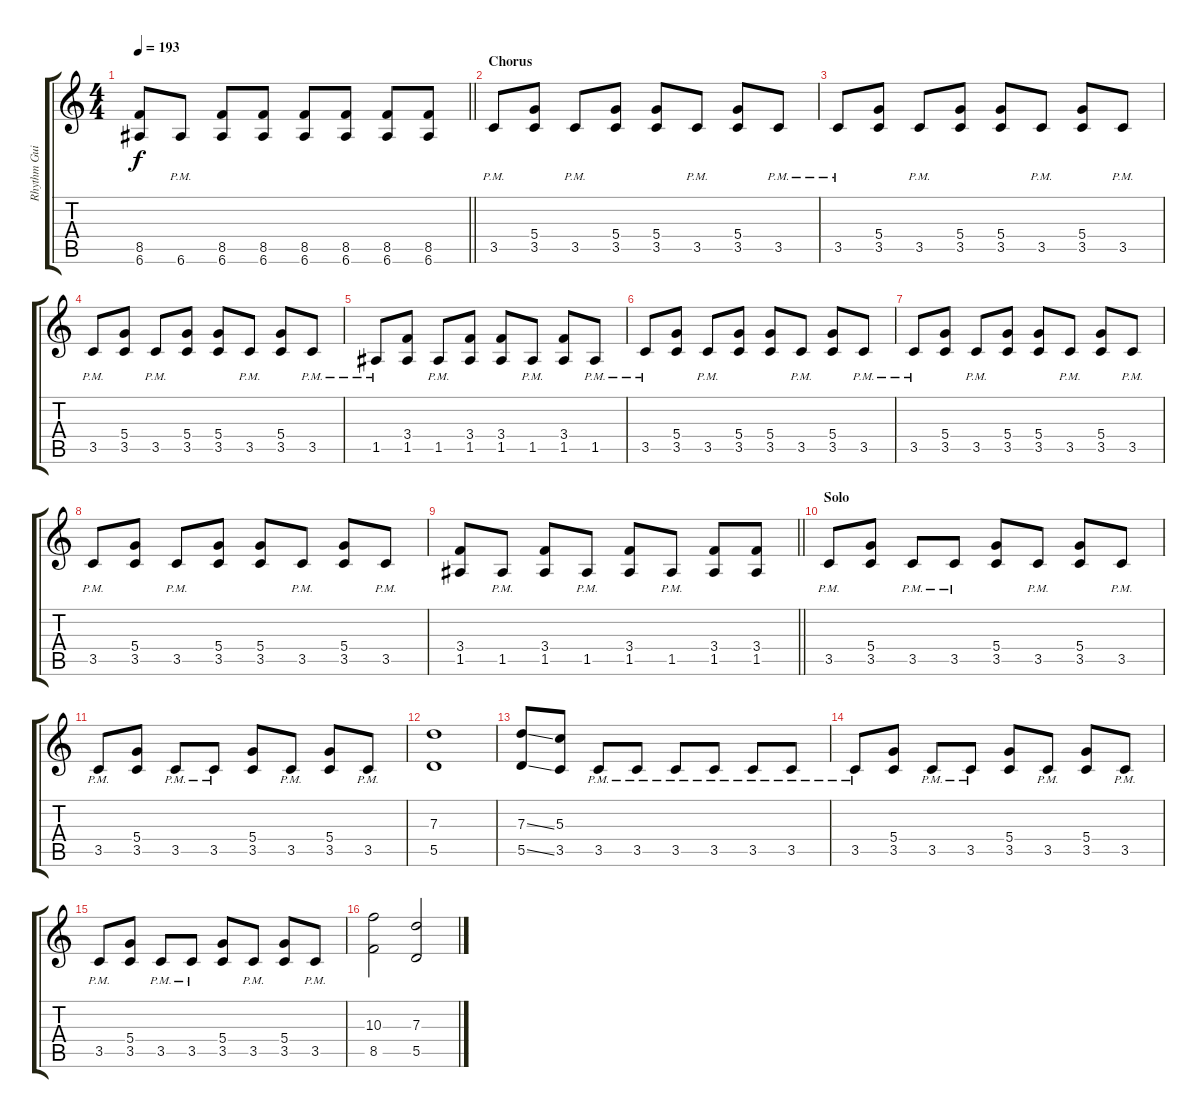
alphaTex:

\track ("Rhythm Guitar II" "Rhythm Gui") {instrument overdrivenguitar}
\staff {score tabs}
\tuning (E4 B3 G3 D3 A2 E2) {hide}
\ts (4 4)
\tempo 193
\clef g2
\barLineRight lightlight
\ks c
(8.5{t} 6.6{t}).8{dy f} 6.6{pm}.8 (8.5 6.6).8 (8.5 6.6).8 (8.5 6.6).8 (8.5 6.6).8 (8.5 6.6).8 (8.5 6.6).8 |
\section ("" "Chorus")
3.5{pm}.8 (5.4 3.5).8 3.5{pm}.8 (5.4 3.5).8 (5.4 3.5).8 3.5{pm}.8 (5.4 3.5).8 3.5{pm}.8 |
3.5{pm}.8 (5.4 3.5).8 3.5{pm}.8 (5.4 3.5).8 (5.4 3.5).8 3.5{pm}.8 (5.4 3.5).8 3.5{pm}.8 |
3.5{pm}.8 (5.4 3.5).8 3.5{pm}.8 (5.4 3.5).8 (5.4 3.5).8 3.5{pm}.8 (5.4 3.5).8 3.5{pm}.8 |
1.5{pm}.8 (3.4 1.5).8 1.5{pm}.8 (3.4 1.5).8 (3.4 1.5).8 1.5{pm}.8 (3.4 1.5).8 1.5{pm}.8 |
3.5{pm}.8 (5.4 3.5).8 3.5{pm}.8 (5.4 3.5).8 (5.4 3.5).8 3.5{pm}.8 (5.4 3.5).8 3.5{pm}.8 |
3.5{pm}.8 (5.4 3.5).8 3.5{pm}.8 (5.4 3.5).8 (5.4 3.5).8 3.5{pm}.8 (5.4 3.5).8 3.5{pm}.8 |
3.5{pm}.8 (5.4 3.5).8 3.5{pm}.8 (5.4 3.5).8 (5.4 3.5).8 3.5{pm}.8 (5.4 3.5).8 3.5{pm}.8 |
\barLineRight lightlight
(3.4 1.5).8 1.5{pm}.8 (3.4 1.5).8 1.5{pm}.8 (3.4 1.5).8 1.5{pm}.8 (3.4 1.5).8 (3.4 1.5).8 |
\section ("" "Solo")
3.5{pm}.8 (5.4 3.5).8 3.5{pm}.8 3.5{pm}.8 (5.4 3.5).8 3.5{pm}.8 (5.4 3.5).8 3.5{pm}.8 |
3.5{pm}.8 (5.4 3.5).8 3.5{pm}.8 3.5{pm}.8 (5.4 3.5).8 3.5{pm}.8 (5.4 3.5).8 3.5{pm}.8 |
(7.3 5.5).1 |
(7.3{ss} 5.5{ss}).8 (5.3 3.5).8 3.5{pm}.8 3.5{pm}.8 3.5{pm}.8 3.5{pm}.8 3.5{pm}.8 3.5{pm}.8 |
3.5{pm}.8 (5.4 3.5).8 3.5{pm}.8 3.5{pm}.8 (5.4 3.5).8 3.5{pm}.8 (5.4 3.5).8 3.5{pm}.8 |
3.5{pm}.8 (5.4 3.5).8 3.5{pm}.8 3.5{pm}.8 (5.4 3.5).8 3.5{pm}.8 (5.4 3.5).8 3.5{pm}.8 |
(10.3 8.5).2 (7.3 5.5).2
